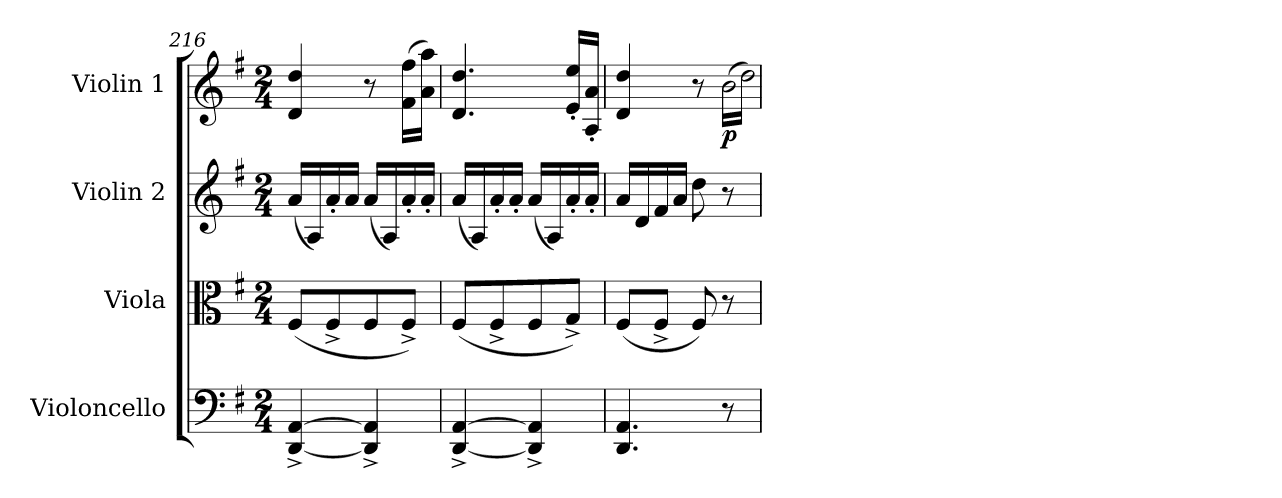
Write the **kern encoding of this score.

**kern	**kern	**kern	**kern	**dynam
*part4	*part3	*part2	*part1	*part1
*staff4	*staff3	*staff2	*staff1	*staff1
*I"Violoncello	*I"Viola	*I"Violin 2	*I"Violin 1	*
*I'Vc	*I'Vla	*I'Vln	*I'Vln	*
*clefF4	*clefC3	*clefG2	*clefG2	*
*k[f#]	*k[f#]	*k[f#]	*k[f#]	*
*M2/4	*M2/4	*M2/4	*M2/4	*
=216	=216	=216	=216	=216
[4DD/^ [4AA/^	(<8F#/L	(16a/LL	4d/ 4dd/	.
.	.	16A/)	.	.
.	8F#^/	16a'/	.	.
.	.	16a/JJ	.	.
4DD/]^ 4AA/]^	8F#/	(16a/LL	8r	.
.	.	16A/)	.	.
.	8F#^/J)	16a'/	(16f#\ 16ff#\LL	.
.	.	16a'/JJ	16a\ 16aa\JJ)	.
=217	=217	=217	=217	=217
[4DD/^ [4AA/^	(<8F#/L	(16a/LL	4.d/ 4.dd/	.
.	.	16A/)	.	.
.	8F#^/	16a'/	.	.
.	.	16a'/JJ	.	.
4DD/]^ 4AA/]^	8F#/	(16a/LL	.	.
.	.	16A/)	.	.
.	8G^/J)	16a'/	16e/' 16ee/'LL	.
.	.	16a'/JJ	16A/' 16a/'JJ	.
=218	=218	=218	=218	=218
4.DD/ 4.AA/	(8F#/L	16a/LL	4d/ 4dd/	.
.	.	16d/	.	.
.	8F#^/J	16f#/	.	.
.	.	16a/JJ	.	.
.	8F#/)	8dd\	8r	.
!	!	!	!LO:N:head=open	!LO:DY:b
8r	8r	8r	(16b\LL	p
!	!	!	!LO:N:head=open	!
.	.	.	16dd\JJ)	.
=	=	=	=	=
*-	*-	*-	*-	*-
